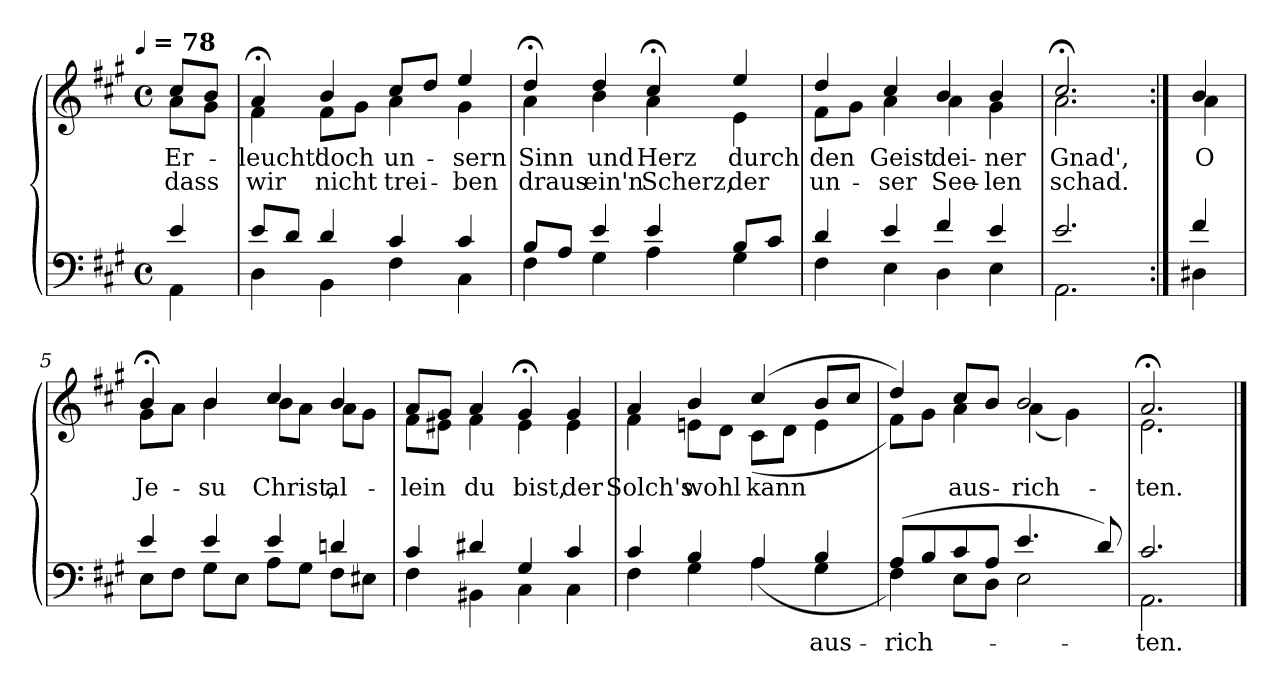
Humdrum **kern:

**kern	**text	**kern	**text	**text	**dynam
*part1	*part1	*part1	*part1	*part1	*part1
*staff2	*staff2	*staff1	*staff1	*staff1	*staff1/2
*clefF4	*	*clefG2	*	*	*
*k[f#c#g#]	*	*k[f#c#g#]	*	*	*
!!LO:TX:omd:t=[quarter] = 78
*M4/4	*	*M4/4	*	*	*
*met(c)	*	*met(c)	*	*	*
*MM78	*	*MM78	*	*	*
=	=	=	=	=	=
*^	*	*^	*	*	*
4e	4AA	.	8cc#L	8aL	Er-	dass	.
.	.	.	8bJ	8g#J	.	.	.
=1	=1	=1	=1	=1	=1	=1	=1
8eL	4D	.	4a;<	4f#	-leucht'	wir	.
8dJ	.	.	.	.	.	.	.
4d	4BB	.	4b	8f#L	doch	nicht	.
.	.	.	.	8g#J	.	.	.
4c#	4F#	.	8cc#L	4a	un-	trei-	.
.	.	.	8ddJ	.	.	.	.
4c#	4C#	.	4ee	4g#	-sern	-ben	.
=2	=2	=2	=2	=2	=2	=2	=2
8BL	4F#	.	4dd;<	4a	Sinn	draus	.
8AJ	.	.	.	.	.	.	.
4e	4G#	.	4dd	4b	und	ein'n	.
4e	4A	.	4cc#;<	4a	Herz	Scherz,	.
8BL	4G#	.	4ee	4e	durch	der	.
8c#J	.	.	.	.	.	.	.
=3	=3	=3	=3	=3	=3	=3	=3
4d	4F#	.	4dd	8f#L	den	un-	.
.	.	.	.	8g#J	.	.	.
4e	4E	.	4cc#	4a	Geist	-ser	.
4f#	4D	.	4b	4a	dei-	See-	.
4e	4E	.	4b	4g#	-ner	-len	.
=4	=4	=4	=4	=4	=4	=4	=4
2.e	2.AA	.	2.cc#;<	2.a	Gnad',	schad.	.
!!LO:LB:g=z	!!
=:|!	=:|!	=:|!	=:|!	=:|!	=:|!	=:|!	=:|!
4f#	4D#X	.	4b	4a	O	.	.
=5	=5	=5	=5	=5	=5	=5	=5
*	*	*	*MM77	*	*	*	*
4e	8EL	.	4b;<	8g#L	Je-	.	.
.	8F#J	.	.	8aJ	.	.	.
4e	8G#L	.	4b	4b	-su	.	.
.	8EJ	.	.	.	.	.	.
4e	8AL	.	4cc#	8bL	Christ,	.	.
.	8G#J	.	.	8aJ	.	.	.
4dn	8F#L	.	4b	8aL	al-	.	.
.	8E#XJ	.	.	8g#J	.	.	.
=6	=6	=6	=6	=6	=6	=6	=6
*	*	*	*MM76	*	*	*	*
4c#	4F#	.	8aL	8f#L	-lein	.	.
.	.	.	8g#J	8e#XJ	.	.	.
4d#X	4BB#X	.	4a	4f#	du	.	♩ = 77
4G#	4C#	.	4g#;<	4e#	bist,	.	.
4c#	4C#	.	4g#	4e#	der	.	.
=7	=7	=7	=7	=7	=7	=7	=7
4c#	4F#	.	4a	4f#	Solch's	.	.
4B	4G#	.	4b	8enL	wohl	.	.
.	.	.	.	8dJ	.	.	.
4A	(4A	.	(4cc#	(8c#L	kann	.	.
.	.	.	.	8dJ	.	.	.
4B	4G#	aus-	8bL	4e	.	.	.
.	.	.	8cc#J	.	.	.	.
=8	=8	=8	=8	=8	=8	=8	=8
(8AL	4F#)	-rich-	4dd)	8f#L)	.	.	.
8B	.	.	.	8g#J	.	.	.
8c#	8EL	.	8cc#L	4a	aus-	.	♩ = 75
8AJ	8DJ	.	8bJ	.	.	.	.
4.e	2E	.	2b	(4a	-rich-	.	♩ = 74
.	.	.	.	4g#)	.	.	.
8d)	.	.	.	.	.	.	.
=9	=9	=9	=9	=9	=9	=9	=9
2.c#	2.AA	-ten.	2.a;<	2.e	-ten.	.	.
*v	*v	*	*	*	*	*	*
*	*	*v	*v	*	*	*
==	==	==	==	==	==
*-	*-	*-	*-	*-	*-
